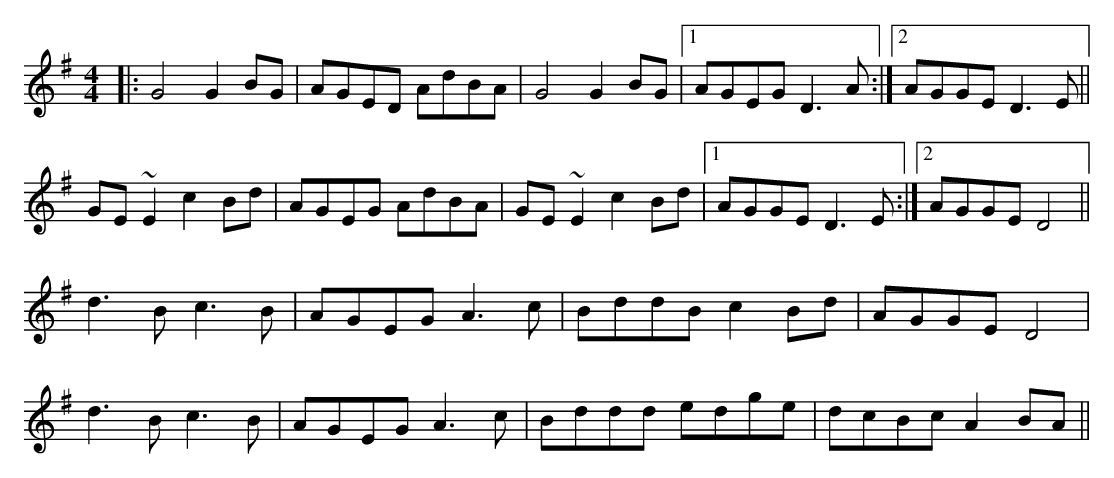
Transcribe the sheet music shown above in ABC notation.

X:1
M:4/4
K:G
|:G4 G2BG|AGED AdBA|G4 G2BG|1 AGEG D3A:|2 AGGE D3E||
GE~E2 c2Bd|AGEG AdBA|GE~E2 c2Bd|1 AGGE D3E:|2 AGGE D4||
d3B c3B|AGEG A3c|BddB c2Bd|AGGE D4|
d3B c3B|AGEG A3c|Bddd edge|dcBc A2BA||
